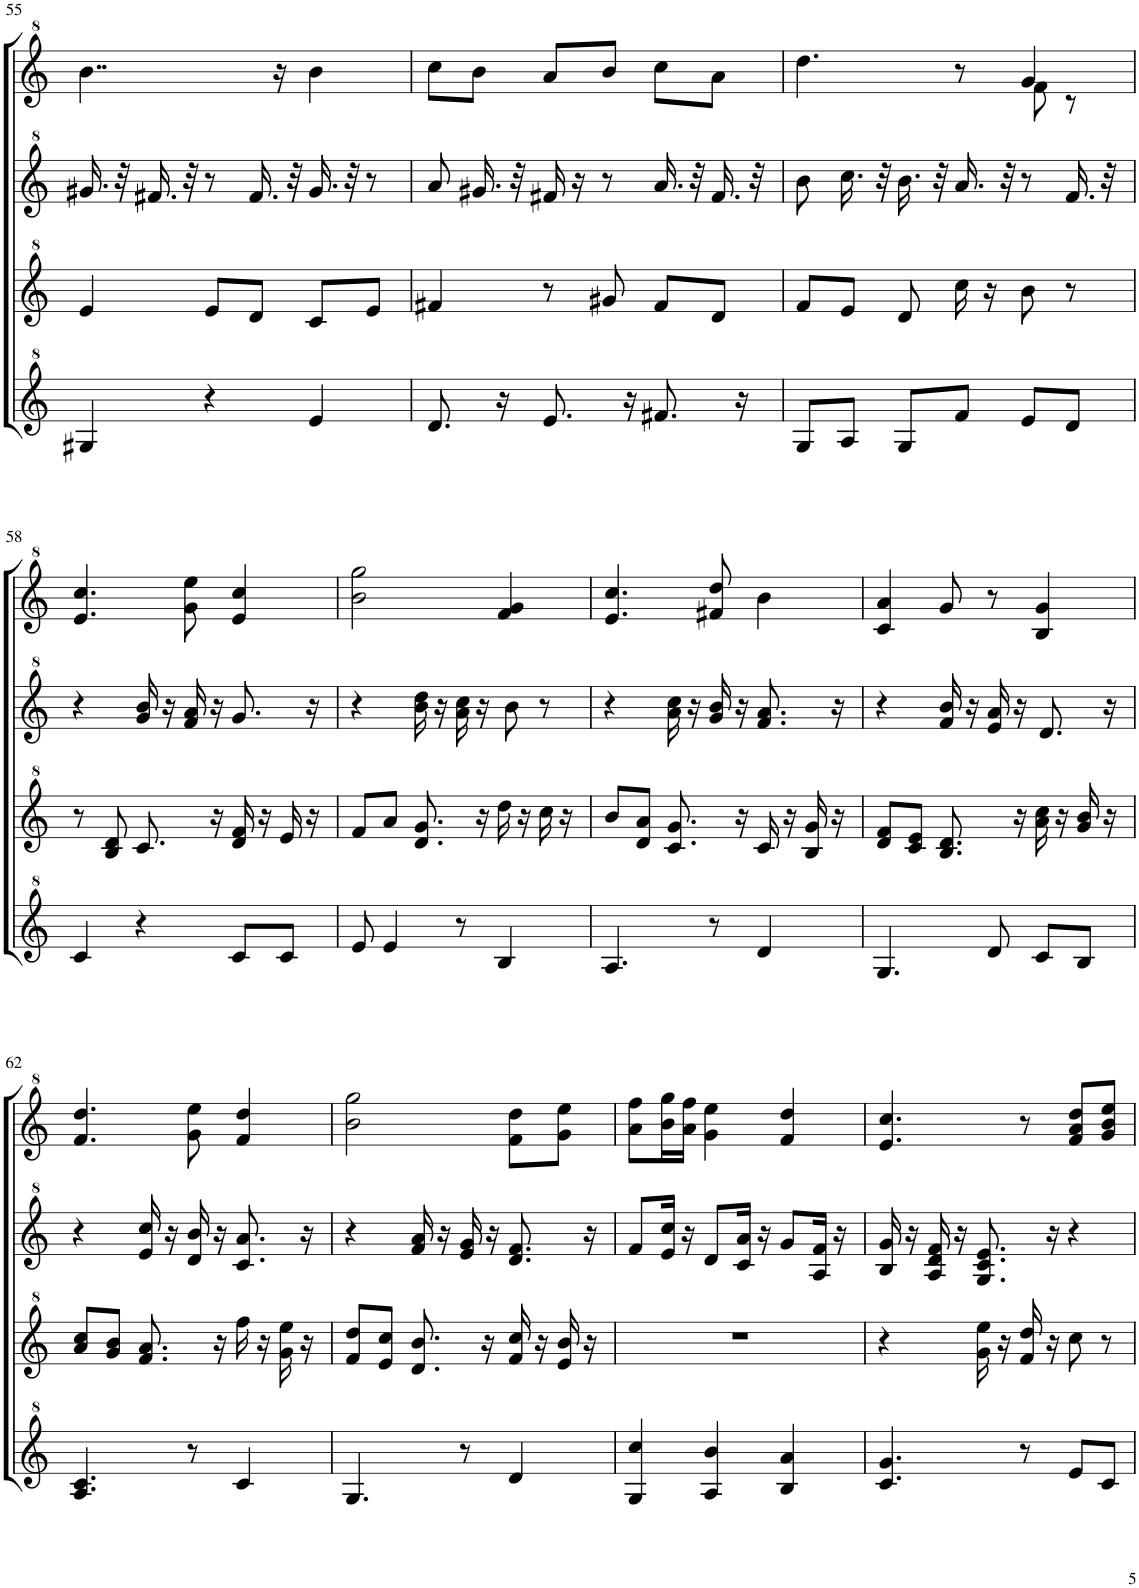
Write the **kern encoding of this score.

**kern	**kern	**kern	**kern
*part4	*part3	*part2	*part1
*staff4	*staff3	*staff2	*staff1
*I"パンフルート	*I"パンフルート	*I"パンフルート	*I"パンフルート
!!LO:PB:g=z
*clefG^2	*clefG^2	*clefG^2	*clefG^2
*k[]	*k[]	*k[]	*k[]
*M3/4	*M3/4	*M3/4	*M3/4
=55	=55	=55	=55
4g#X/	4ee/	16.gg#X/	4..bb\
.	.	32r	.
.	.	16.ff#X/	.
.	.	32r	.
4r	8ee/L	8r	.
.	8dd/J	16.ff#/	.
.	.	.	16r
.	.	32r	.
4ee/	8cc/L	16.gg#/	4bb\
.	.	32r	.
.	8ee/J	8r	.
=56	=56	=56	=56
8.dd/	4ff#X/	8aa/	8ccc\L
.	.	16.gg#X/	8bb\J
16r	.	.	.
.	.	32r	.
8.ee/	8r	16ff#X/	8aa/L
.	.	16r	.
.	8gg#X/	8r	8bb/J
16r	.	.	.
8.ff#X/	8ff#/L	16.aa/	8ccc\L
.	.	32r	.
.	8dd/J	16.ff#/	8aa\J
16r	.	.	.
.	.	32r	.
=57	=57	=57	=57
*	*	*	*^
8g/L	8ff/L	8bb\	4.ddd\	2ryy
8a/J	8ee/J	16.ccc\	.	.
.	.	32r	.	.
8g/L	8dd/	16.bb\	.	.
.	.	32r	.	.
8ff/J	16ccc\	16.aa/	8r	.
.	16r	.	.	.
.	.	32r	.	.
8ee/L	8bb\	8r	4gg/	8ff\
8dd/J	8r	16.ff/	.	8r
.	.	32r	.	.
*	*	*	*v	*v
!!LO:LB:g=z
=58	=58	=58	=58
4cc/	8r	4r	4.ee/ 4.ccc/
.	8b/ 8dd/	.	.
4r	8.cc/	16gg/ 16bb/	.
.	.	16r	.
.	.	16ff/ 16aa/	8gg\ 8eee\
.	16r	16r	.
8cc/L	16dd/ 16ff/	8.gg/	4ee/ 4ccc/
.	16r	.	.
8cc/J	16ee/	.	.
.	16r	16r	.
=59	=59	=59	=59
8ee/	8ff/L	4r	2bb\ 2ggg\
4ee/	8aa/J	.	.
.	8.dd/ 8.gg/	16bb\ 16ddd\	.
.	.	16r	.
8r	.	16aa\ 16ccc\	.
.	16r	16r	.
4b/	16ddd\	8bb\	4ff/ 4gg/
.	16r	.	.
.	16ccc\	8r	.
.	16r	.	.
=60	=60	=60	=60
4.a/	8bb/L	4r	4.ee/ 4.ccc/
.	8dd/ 8aa/J	.	.
.	8.cc/ 8.gg/	16aa\ 16ccc\	.
.	.	16r	.
8r	.	16gg/ 16bb/	8ff#X/ 8ddd/
.	16r	16r	.
4dd/	16cc/	8.ff/ 8.aa/	4bb\
.	16r	.	.
.	16b/ 16gg/	.	.
.	16r	16r	.
=61	=61	=61	=61
4.g/	8dd/ 8ff/L	4r	4cc/ 4aa/
.	8cc/ 8ee/J	.	.
.	8.b/ 8.dd/	16ff/ 16bb/	8gg/
.	.	16r	.
8dd/	.	16ee/ 16aa/	8r
.	16r	16r	.
8cc/L	16aa\ 16ccc\	8.dd/	4b/ 4gg/
.	16r	.	.
8b/J	16gg/ 16bb/	.	.
.	16r	16r	.
!!LO:LB:g=z
=62	=62	=62	=62
4.a/ 4.cc/	8aa/ 8ccc/L	4r	4.ff/ 4.ddd/
.	8gg/ 8bb/J	.	.
.	8.ff/ 8.aa/	16ee/ 16ccc/	.
.	.	16r	.
8r	.	16dd/ 16bb/	8gg\ 8eee\
.	16r	16r	.
4cc/	16fff\	8.cc/ 8.aa/	4ff/ 4ddd/
.	16r	.	.
.	16gg\ 16eee\	.	.
.	16r	16r	.
=63	=63	=63	=63
4.g/	8ff/ 8ddd/L	4r	2bb\ 2ggg\
.	8ee/ 8ccc/J	.	.
.	8.dd/ 8.bb/	16ff/ 16aa/	.
.	.	16r	.
8r	.	16ee/ 16gg/	.
.	16r	16r	.
4dd/	16ff/ 16ccc/	8.dd/ 8.ff/	8ff\ 8ddd\L
.	16r	.	.
.	16ee/ 16bb/	.	8gg\ 8eee\J
.	16r	16r	.
=64	=64	=64	=64
4g/ 4ccc/	2.r	8ff/L	8aa\ 8fff\L
.	.	16ee/ 16ccc/Jk	16bb\ 16ggg\L
.	.	16r	16aa\ 16fff\JJ
4a/ 4bb/	.	8dd/L	4gg\ 4eee\
.	.	16cc/ 16aa/Jk	.
.	.	16r	.
4b/ 4aa/	.	8gg/L	4ff/ 4ddd/
.	.	16a/ 16ff/Jk	.
.	.	16r	.
=65	=65	=65	=65
4.cc/ 4.gg/	4r	16b/ 16gg/	4.ee/ 4.ccc/
.	.	16r	.
.	.	16a/ 16dd/ 16ff/	.
.	.	16r	.
.	16gg\ 16eee\	8.g/ 8.cc/ 8.ee/	.
.	16r	.	.
8r	16ff/ 16ddd/	.	8r
.	16r	16r	.
8ee/L	8ccc\	4r	8ff/ 8aa/ 8ddd/L
8cc/J	8r	.	8gg/ 8bb/ 8eee/J
=	=	=	=
*-	*-	*-	*-
